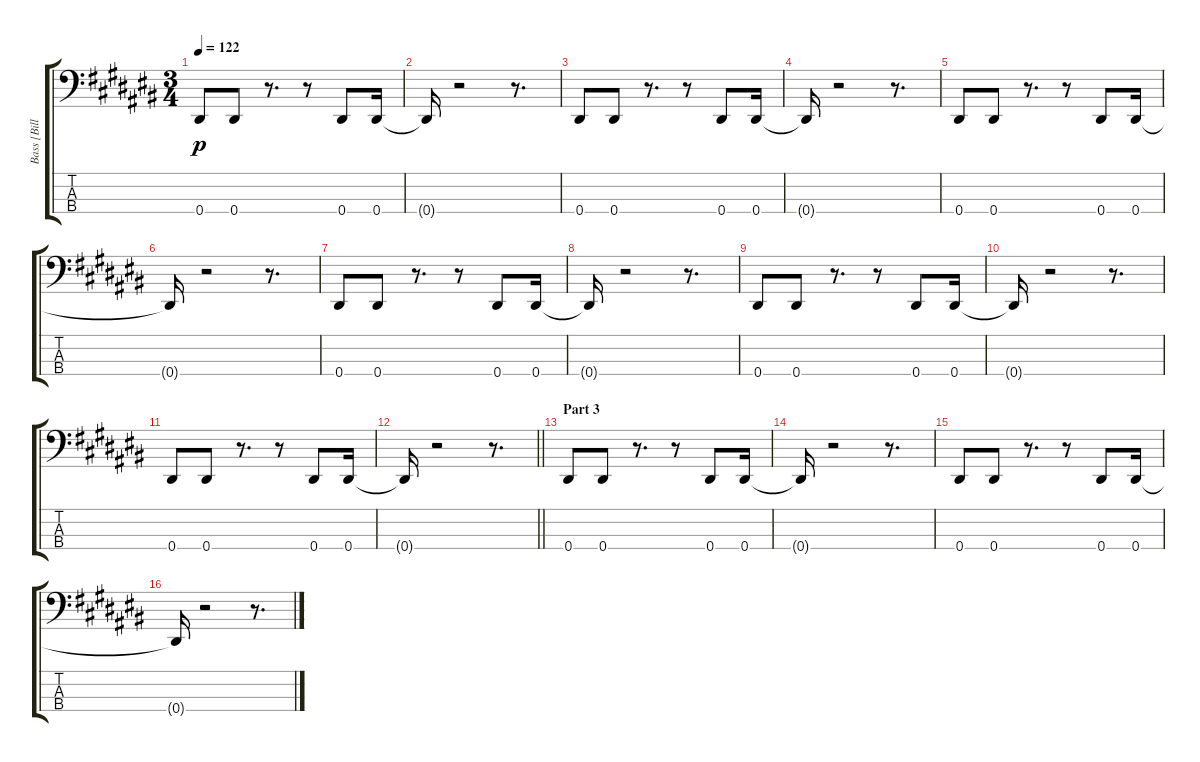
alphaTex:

\track ("Bass [Bill Laswell]" "Bass [Bill") {instrument synthbass2}
\staff {score tabs}
\tuning (Gb2 Db2 Ab1 Eb1) {hide}
\ts (3 4)
\tempo 122
\clef f4
\ks c#
0.4.8{dy p} 0.4.8 r.8{d} r.8 0.4.8 0.4.16 |
0.4{t}.16 r.2 r.8{d} |
0.4.8 0.4.8 r.8{d} r.8 0.4.8 0.4.16 |
0.4{t}.16 r.2 r.8{d} |
0.4.8 0.4.8 r.8{d} r.8 0.4.8 0.4.16 |
0.4{t}.16 r.2 r.8{d} |
0.4.8 0.4.8 r.8{d} r.8 0.4.8 0.4.16 |
0.4{t}.16 r.2 r.8{d} |
0.4.8 0.4.8 r.8{d} r.8 0.4.8 0.4.16 |
0.4{t}.16 r.2 r.8{d} |
0.4.8 0.4.8 r.8{d} r.8 0.4.8 0.4.16 |
\barLineRight lightlight
0.4{t}.16 r.2 r.8{d} |
\section ("" "Part 3")
0.4.8 0.4.8 r.8{d} r.8 0.4.8 0.4.16 |
0.4{t}.16 r.2 r.8{d} |
0.4.8 0.4.8 r.8{d} r.8 0.4.8 0.4.16 |
0.4{t}.16 r.2 r.8{d}
